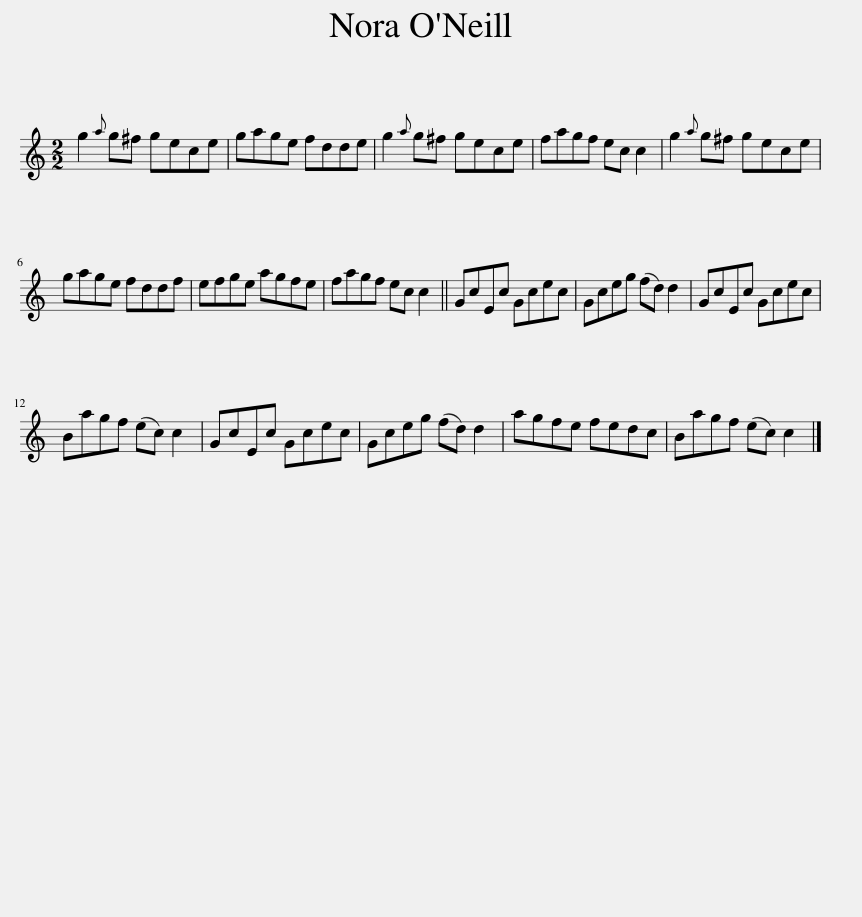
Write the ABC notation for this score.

X:1
L:1/8
M:2/2
I:linebreak $
K:C
V:1 treble
V:1
 g2{a} g^f gece | gage fdde | g2{a} g^f gece | fagf ec c2 | g2{a} g^f gece |$ %5
 gage fddf | efge agfe | fagf ec c2 || GcEc Gcec | Gceg (fd) d2 | %10
 GcEc Gcec |$ Bagf (ec) c2 | GcEc Gcec | Gceg (fd) d2 | agfe fedc | %15
 Bagf (ec) c2 |] %16
